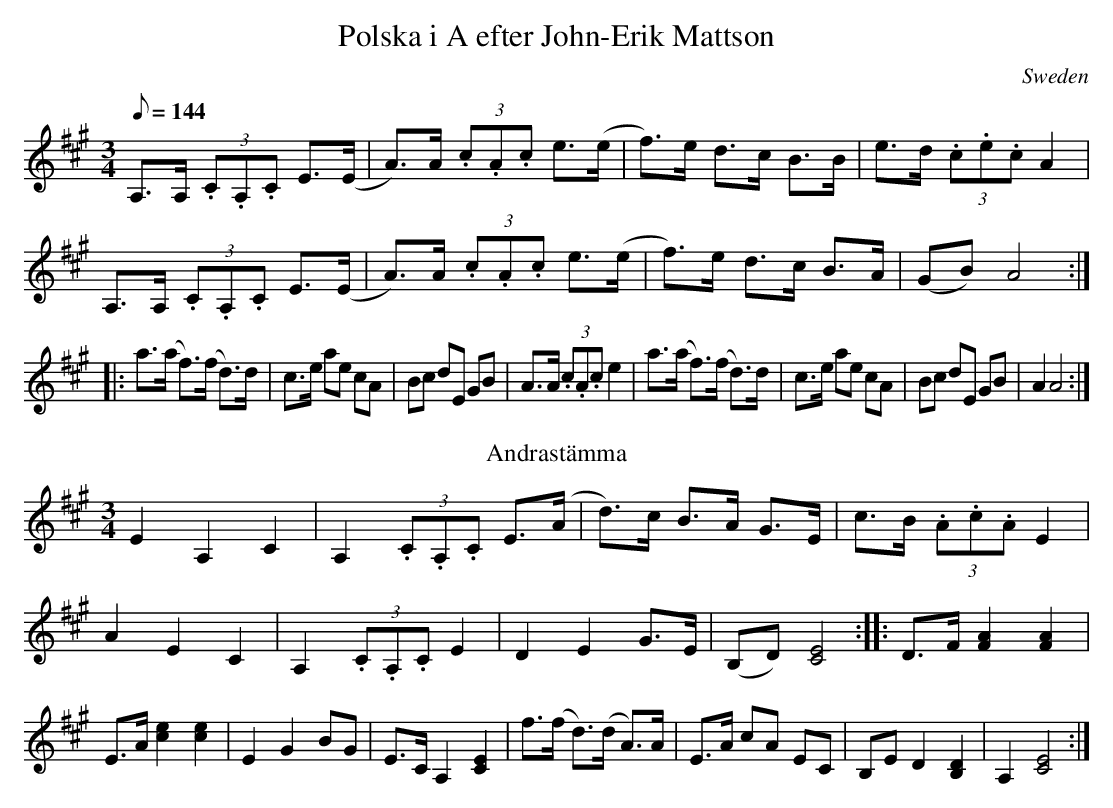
X:1
T:Polska i A efter John-Erik Mattson
O:Sweden
M:3/4
L:1/8
Q:144
K:A
A,>A, (3.C.A,.C E>(E|A>)A (3.c.A.c e>(e|f>)e d>c B>B|e>d (3.c.e.c A2|
A,>A, (3.C.A,.C E>(E|A>)A (3.c.A.c e>(e|f>)e d>c B>A|(GB) A4::
a>(a f>)(f d>)d|c>e ae cA|Bc dE GB|A>A (3.c.A.c e2|\
a>(a f>)(f d>)d|c>e ae cA|Bc dE GB|A2 A4:|\
T:Andrastämma
E2 A,2 C2|A,2 (3.C.A,.C E>(A|d>)c B>A G>E|c>B (3.A.c.A E2|\
A2 E2 C2|A,2 (3.C.A,.C E2|D2 E2 G>E|(B,D) [C4E4]::\
D>F [F2A2][F2A2]|E>A [c2e2] [c2e2]|E2 G2 BG|E>C A,2 [C2E2]|\
f>(f d>)(d A>)A|E>A cA EC|B,E D2 [B,2D2]|A,2 [C4E4]:|\
